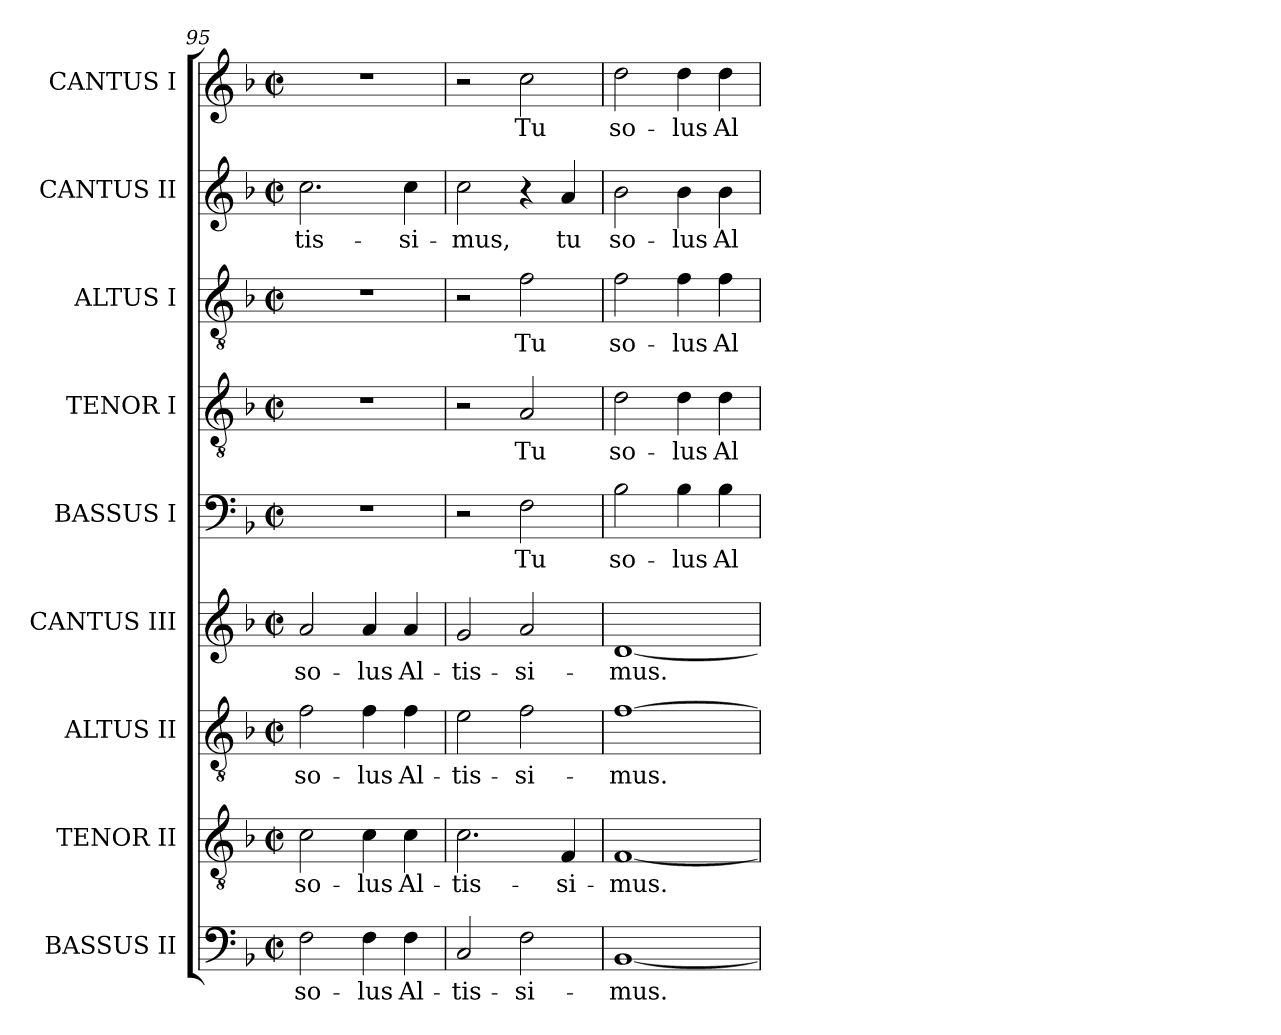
**kern	**text	**kern	**text	**kern	**text	**kern	**text	**kern	**text	**kern	**text	**kern	**text	**kern	**text	**kern	**text
*part9	*part9	*part8	*part8	*part7	*part7	*part6	*part6	*part5	*part5	*part4	*part4	*part3	*part3	*part2	*part2	*part1	*part1
*staff9	*staff9	*staff8	*staff8	*staff7	*staff7	*staff6	*staff6	*staff5	*staff5	*staff4	*staff4	*staff3	*staff3	*staff2	*staff2	*staff1	*staff1
*I"BASSUS II	*	*I"TENOR II	*	*I"ALTUS II	*	*I"CANTUS III	*	*I"BASSUS I	*	*I"TENOR I	*	*I"ALTUS I	*	*I"CANTUS II	*	*I"CANTUS I	*
*I'B. II	*	*I'T. II	*	*I'A. II	*	*I'C. III	*	*I'B. I	*	*I'T. I	*	*I'A. I	*	*I'C. II	*	*I'C. I	*
*clefF4	*	*clefGv2	*	*clefGv2	*	*clefG2	*	*clefF4	*	*clefGv2	*	*clefGv2	*	*clefG2	*	*clefG2	*
*	*	*ITrd7c12	*	*ITrd7c12	*	*	*	*	*	*ITrd7c12	*	*ITrd7c12	*	*	*	*	*
*k[b-]	*	*k[b-]	*	*k[b-]	*	*k[b-]	*	*k[b-]	*	*k[b-]	*	*k[b-]	*	*k[b-]	*	*k[b-]	*
*F:	*	*F:	*	*F:	*	*F:	*	*F:	*	*F:	*	*F:	*	*F:	*	*F:	*
*M2/2	*	*M2/2	*	*M2/2	*	*M2/2	*	*M2/2	*	*M2/2	*	*M2/2	*	*M2/2	*	*M2/2	*
*met(c|)	*	*met(c|)	*	*met(c|)	*	*met(c|)	*	*met(c|)	*	*met(c|)	*	*met(c|)	*	*met(c|)	*	*met(c|)	*
=95	=95	=95	=95	=95	=95	=95	=95	=95	=95	=95	=95	=95	=95	=95	=95	=95	=95
!	!LO:LY:b:color=#000000	!	!	!	!	!	!	!	!	!	!	!	!	!	!	!	!
!	!	!	!LO:LY:b:color=#000000	!	!	!	!	!	!	!	!	!	!	!	!	!	!
!	!	!	!	!	!LO:LY:b:color=#000000	!	!	!	!	!	!	!	!	!	!	!	!
!	!	!	!	!	!	!	!LO:LY:b:color=#000000	!	!	!	!	!	!	!	!	!	!
!	!	!	!	!	!	!	!	!	!	!	!	!	!	!	!LO:LY:b:color=#000000	!	!
2Fi\	so-	2Ci\	so-	2Fi\	so-	2ai/	so-	1r	.	1r	.	1r	.	2.cci\	-tis-	1r	.
!	!LO:LY:b:color=#000000	!	!	!	!	!	!	!	!	!	!	!	!	!	!	!	!
!	!	!	!LO:LY:b:color=#000000	!	!	!	!	!	!	!	!	!	!	!	!	!	!
!	!	!	!	!	!LO:LY:b:color=#000000	!	!	!	!	!	!	!	!	!	!	!	!
!	!	!	!	!	!	!	!LO:LY:b:color=#000000	!	!	!	!	!	!	!	!	!	!
4Fi\	-lus	4Ci\	-lus	4Fi\	-lus	4ai/	-lus	.	.	.	.	.	.	.	.	.	.
!	!LO:LY:b:color=#000000	!	!	!	!	!	!	!	!	!	!	!	!	!	!	!	!
!	!	!	!LO:LY:b:color=#000000	!	!	!	!	!	!	!	!	!	!	!	!	!	!
!	!	!	!	!	!LO:LY:b:color=#000000	!	!	!	!	!	!	!	!	!	!	!	!
!	!	!	!	!	!	!	!LO:LY:b:color=#000000	!	!	!	!	!	!	!	!	!	!
!	!	!	!	!	!	!	!	!	!	!	!	!	!	!	!LO:LY:b:color=#000000	!	!
4Fi\	Al-	4Ci\	Al-	4Fi\	Al-	4ai/	Al-	.	.	.	.	.	.	4cci\	-si-	.	.
!!LO:PB:g=z
=96	=96	=96	=96	=96	=96	=96	=96	=96	=96	=96	=96	=96	=96	=96	=96	=96	=96
!	!LO:LY:b:color=#000000	!	!	!	!	!	!	!	!	!	!	!	!	!	!	!	!
!	!	!	!LO:LY:b:color=#000000	!	!	!	!	!	!	!	!	!	!	!	!	!	!
!	!	!	!	!	!LO:LY:b:color=#000000	!	!	!	!	!	!	!	!	!	!	!	!
!	!	!	!	!	!	!	!LO:LY:b:color=#000000	!	!	!	!	!	!	!	!	!	!
!	!	!	!	!	!	!	!	!	!	!	!	!	!	!	!LO:LY:b:color=#000000	!	!
2Ci/	-tis-	2.Ci\	-tis-	2Ei\	-tis-	2gi/	-tis-	2r	.	2r	.	2r	.	2cci\	-mus,	2r	.
!	!LO:LY:b:color=#000000	!	!	!	!	!	!	!	!	!	!	!	!	!	!	!	!
!	!	!	!	!	!LO:LY:b:color=#000000	!	!	!	!	!	!	!	!	!	!	!	!
!	!	!	!	!	!	!	!LO:LY:b:color=#000000	!	!	!	!	!	!	!	!	!	!
!	!	!	!	!	!	!	!	!	!LO:LY:b:color=#000000	!	!	!	!	!	!	!	!
!	!	!	!	!	!	!	!	!	!	!	!LO:LY:b:color=#000000	!	!	!	!	!	!
!	!	!	!	!	!	!	!	!	!	!	!	!	!LO:LY:b:color=#000000	!	!	!	!
!	!	!	!	!	!	!	!	!	!	!	!	!	!	!	!	!	!LO:LY:b:color=#000000
2Fi\	-si-	.	.	2Fi\	-si-	2ai/	-si-	2Fi\	Tu	2AAi/	Tu	2Fi\	Tu	4r	.	2cci\	Tu
!	!	!	!LO:LY:b:color=#000000	!	!	!	!	!	!	!	!	!	!	!	!	!	!
!	!	!	!	!	!	!	!	!	!	!	!	!	!	!	!LO:LY:b:color=#000000	!	!
.	.	4FFi/	-si-	.	.	.	.	.	.	.	.	.	.	4ai/	tu	.	.
=97	=97	=97	=97	=97	=97	=97	=97	=97	=97	=97	=97	=97	=97	=97	=97	=97	=97
!	!LO:LY:b:color=#000000	!	!	!	!	!	!	!	!	!	!	!	!	!	!	!	!
!	!	!	!LO:LY:b:color=#000000	!	!	!	!	!	!	!	!	!	!	!	!	!	!
!	!	!	!	!	!LO:LY:b:color=#000000	!	!	!	!	!	!	!	!	!	!	!	!
!	!	!	!	!	!	!	!LO:LY:b:color=#000000	!	!	!	!	!	!	!	!	!	!
!	!	!	!	!	!	!	!	!	!LO:LY:b:color=#000000	!	!	!	!	!	!	!	!
!	!	!	!	!	!	!	!	!	!	!	!LO:LY:b:color=#000000	!	!	!	!	!	!
!	!	!	!	!	!	!	!	!	!	!	!	!	!LO:LY:b:color=#000000	!	!	!	!
!	!	!	!	!	!	!	!	!	!	!	!	!	!	!	!LO:LY:b:color=#000000	!	!
!	!	!	!	!	!	!	!	!	!	!	!	!	!	!	!	!	!LO:LY:b:color=#000000
[<1BB-i	-mus.	[<1FFi	-mus.	[>1Fi	-mus.	[<1di	-mus.	2B-i\	so-	2Di\	so-	2Fi\	so-	2b-i\	so-	2ddi\	so-
!	!	!	!	!	!	!	!	!	!LO:LY:b:color=#000000	!	!	!	!	!	!	!	!
!	!	!	!	!	!	!	!	!	!	!	!LO:LY:b:color=#000000	!	!	!	!	!	!
!	!	!	!	!	!	!	!	!	!	!	!	!	!LO:LY:b:color=#000000	!	!	!	!
!	!	!	!	!	!	!	!	!	!	!	!	!	!	!	!LO:LY:b:color=#000000	!	!
!	!	!	!	!	!	!	!	!	!	!	!	!	!	!	!	!	!LO:LY:b:color=#000000
.	.	.	.	.	.	.	.	4B-i\	-lus	4Di\	-lus	4Fi\	-lus	4b-i\	-lus	4ddi\	-lus
!	!	!	!	!	!	!	!	!	!LO:LY:b:color=#000000	!	!	!	!	!	!	!	!
!	!	!	!	!	!	!	!	!	!	!	!LO:LY:b:color=#000000	!	!	!	!	!	!
!	!	!	!	!	!	!	!	!	!	!	!	!	!LO:LY:b:color=#000000	!	!	!	!
!	!	!	!	!	!	!	!	!	!	!	!	!	!	!	!LO:LY:b:color=#000000	!	!
!	!	!	!	!	!	!	!	!	!	!	!	!	!	!	!	!	!LO:LY:b:color=#000000
.	.	.	.	.	.	.	.	4B-i\	Al-	4Di\	Al-	4Fi\	Al-	4b-i\	Al-	4ddi\	Al-
=	=	=	=	=	=	=	=	=	=	=	=	=	=	=	=	=	=
*-	*-	*-	*-	*-	*-	*-	*-	*-	*-	*-	*-	*-	*-	*-	*-	*-	*-
